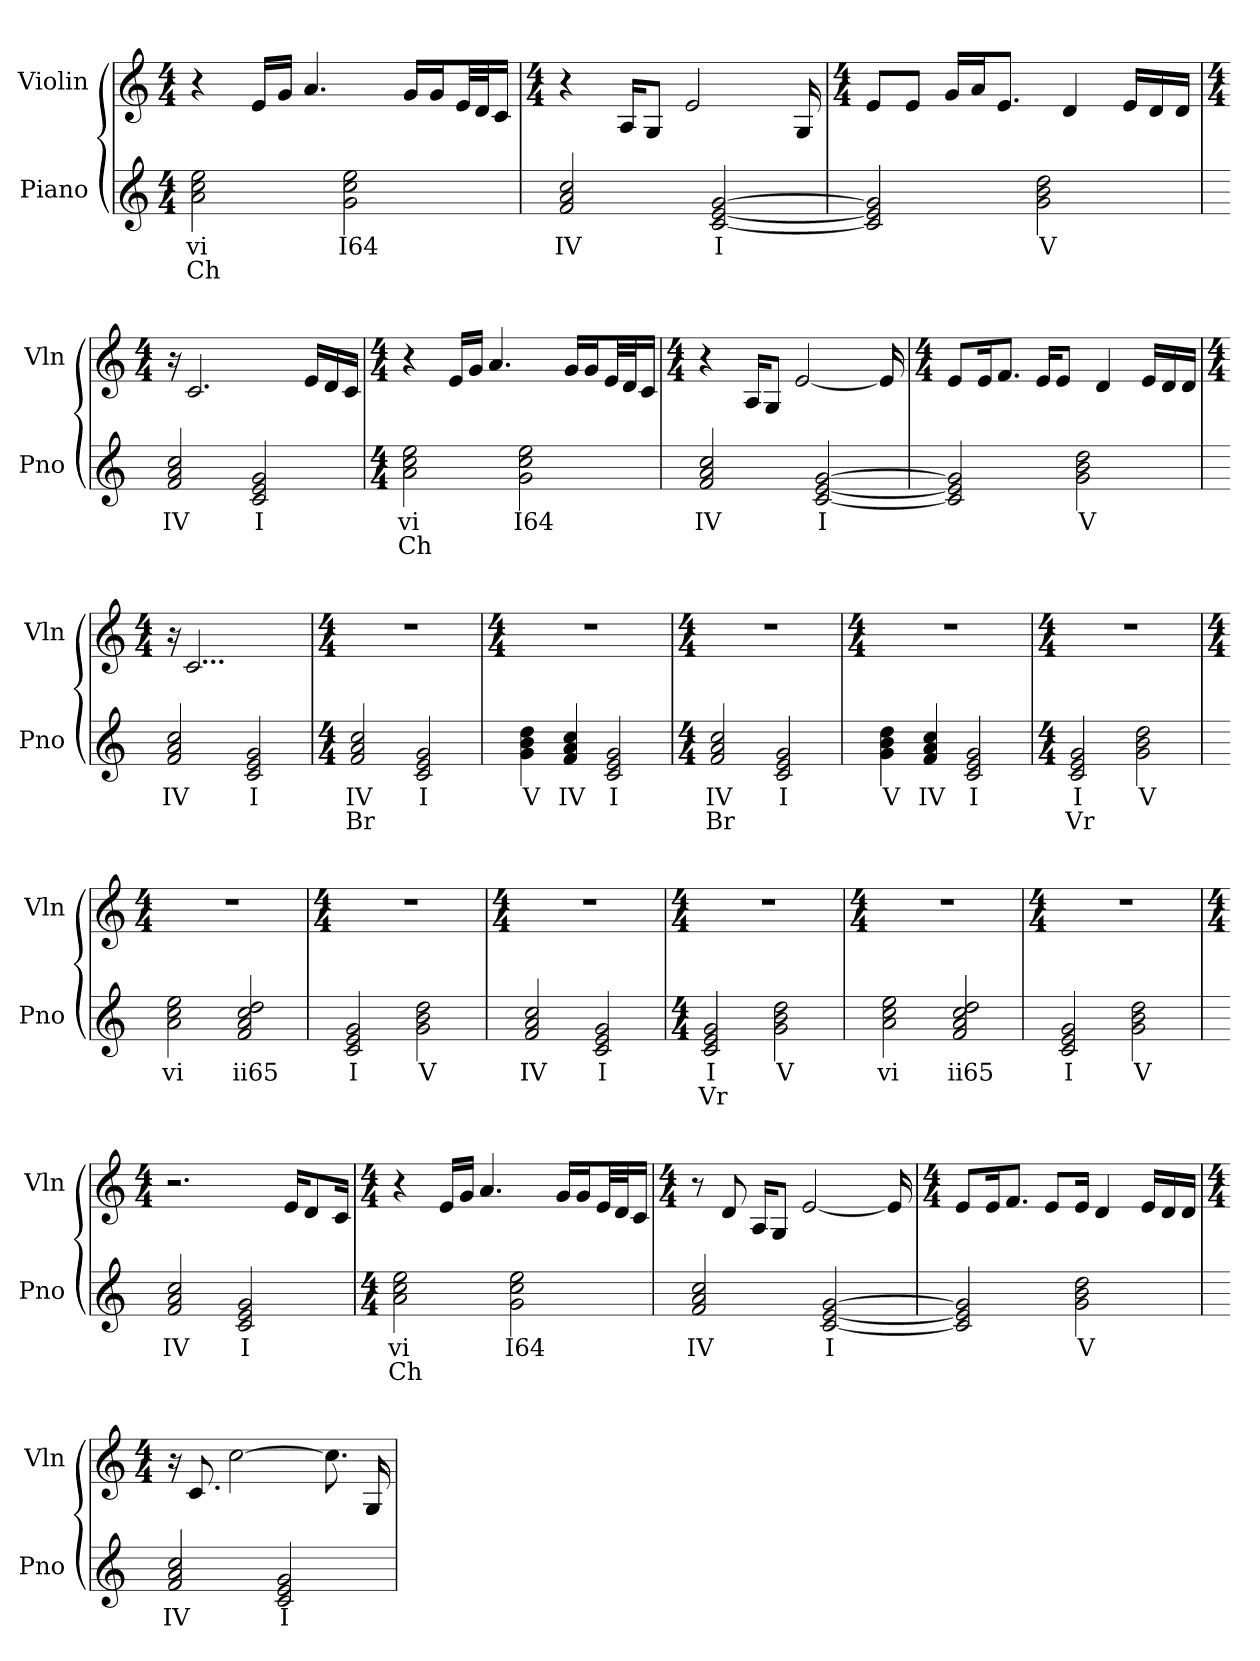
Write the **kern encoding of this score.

**kern	**text	**text	**kern
*part2	*part2	*part2	*part1
*staff2	*staff2	*staff2	*staff1
*I"Piano	*	*	*I"Violin
*I'Pno	*	*	*I'Vln
*k[]	*	*	*
*C:	*	*	*
*M4/4	*	*	*M4/4
=	=	=	=
2a 2cc 2ee	vi	Ch	4r
.	.	.	16eLL
.	.	.	16gJJ
.	.	.	4.a
2g 2cc 2ee	I64	.	.
.	.	.	16gLL
.	.	.	16gJ
.	.	.	32eLL
.	.	.	32dJ
.	.	.	16cJJ
=	=	=	=
*k[]	*	*	*
*C:	*	*	*
*	*	*	*M4/4
2f 2a 2cc	IV	.	4r
.	.	.	16AKL
.	.	.	8GJ
.	.	.	2e
[2c [2e [2g	I	.	.
.	.	.	16G
=	=	=	=
*k[]	*	*	*
*C:	*	*	*
*	*	*	*M4/4
2c] 2e] 2g]	.	.	8eL
.	.	.	8eJ
.	.	.	16gLL
.	.	.	16aJ
.	.	.	8.eJ
2g 2b 2dd	V	.	.
.	.	.	4d
.	.	.	16eLL
.	.	.	16d
.	.	.	16dJJ
=	=	=	=
*k[]	*	*	*
*C:	*	*	*
*	*	*	*M4/4
2f 2a 2cc	IV	.	16r
.	.	.	2.c
2c 2e 2g	I	.	.
.	.	.	16eLL
.	.	.	16d
.	.	.	16cJJ
=	=	=	=
*k[]	*	*	*
*C:	*	*	*
*M4/4	*	*	*M4/4
2a 2cc 2ee	vi	Ch	4r
.	.	.	16eLL
.	.	.	16gJJ
.	.	.	4.a
2g 2cc 2ee	I64	.	.
.	.	.	16gLL
.	.	.	16gJ
.	.	.	32eLL
.	.	.	32dJ
.	.	.	16cJJ
=	=	=	=
*k[]	*	*	*
*C:	*	*	*
*	*	*	*M4/4
2f 2a 2cc	IV	.	4r
.	.	.	16AKL
.	.	.	8GJ
.	.	.	[2e
[2c [2e [2g	I	.	.
.	.	.	16e]
=	=	=	=
*k[]	*	*	*
*C:	*	*	*
*	*	*	*M4/4
2c] 2e] 2g]	.	.	8eL
.	.	.	16eK
.	.	.	8.fJ
.	.	.	16eKL
.	.	.	8eJ
2g 2b 2dd	V	.	.
.	.	.	4d
.	.	.	16eLL
.	.	.	16d
.	.	.	16dJJ
=	=	=	=
*k[]	*	*	*
*C:	*	*	*
*	*	*	*M4/4
2f 2a 2cc	IV	.	16r
.	.	.	2...c
2c 2e 2g	I	.	.
=	=	=	=
*k[]	*	*	*
*C:	*	*	*
*M4/4	*	*	*M4/4
2f 2a 2cc	IV	Br	1r
2c 2e 2g	I	.	.
=	=	=	=
*k[]	*	*	*
*C:	*	*	*
*	*	*	*M4/4
4g 4b 4dd	V	.	1r
4f 4a 4cc	IV	.	.
2c 2e 2g	I	.	.
=	=	=	=
*k[]	*	*	*
*C:	*	*	*
*M4/4	*	*	*M4/4
2f 2a 2cc	IV	Br	1r
2c 2e 2g	I	.	.
=	=	=	=
*k[]	*	*	*
*C:	*	*	*
*	*	*	*M4/4
4g 4b 4dd	V	.	1r
4f 4a 4cc	IV	.	.
2c 2e 2g	I	.	.
=	=	=	=
*k[]	*	*	*
*C:	*	*	*
*M4/4	*	*	*M4/4
2c 2e 2g	I	Vr	1r
2g 2b 2dd	V	.	.
=	=	=	=
*k[]	*	*	*
*C:	*	*	*
*	*	*	*M4/4
2a 2cc 2ee	vi	.	1r
2f 2a 2cc 2dd	ii65	.	.
=	=	=	=
*k[]	*	*	*
*C:	*	*	*
*	*	*	*M4/4
2c 2e 2g	I	.	1r
2g 2b 2dd	V	.	.
=	=	=	=
*k[]	*	*	*
*C:	*	*	*
*	*	*	*M4/4
2f 2a 2cc	IV	.	1r
2c 2e 2g	I	.	.
=	=	=	=
*k[]	*	*	*
*C:	*	*	*
*M4/4	*	*	*M4/4
2c 2e 2g	I	Vr	1r
2g 2b 2dd	V	.	.
=	=	=	=
*k[]	*	*	*
*C:	*	*	*
*	*	*	*M4/4
2a 2cc 2ee	vi	.	1r
2f 2a 2cc 2dd	ii65	.	.
=	=	=	=
*k[]	*	*	*
*C:	*	*	*
*	*	*	*M4/4
2c 2e 2g	I	.	1r
2g 2b 2dd	V	.	.
=	=	=	=
*k[]	*	*	*
*C:	*	*	*
*	*	*	*M4/4
2f 2a 2cc	IV	.	2.r
2c 2e 2g	I	.	.
.	.	.	16eKL
.	.	.	8d
.	.	.	16cJk
=	=	=	=
*k[]	*	*	*
*C:	*	*	*
*M4/4	*	*	*M4/4
2a 2cc 2ee	vi	Ch	4r
.	.	.	16eLL
.	.	.	16gJJ
.	.	.	4.a
2g 2cc 2ee	I64	.	.
.	.	.	16gLL
.	.	.	16gJ
.	.	.	32eLL
.	.	.	32dJ
.	.	.	16cJJ
=	=	=	=
*k[]	*	*	*
*C:	*	*	*
*	*	*	*M4/4
2f 2a 2cc	IV	.	8r
.	.	.	8d
.	.	.	16AKL
.	.	.	8GJ
.	.	.	[2e
[2c [2e [2g	I	.	.
.	.	.	16e]
=	=	=	=
*k[]	*	*	*
*C:	*	*	*
*	*	*	*M4/4
2c] 2e] 2g]	.	.	8eL
.	.	.	16eK
.	.	.	8.fJ
.	.	.	8eL
2g 2b 2dd	V	.	16eJk
.	.	.	4d
.	.	.	16eLL
.	.	.	16d
.	.	.	16dJJ
=	=	=	=
*k[]	*	*	*
*C:	*	*	*
*	*	*	*M4/4
2f 2a 2cc	IV	.	16r
.	.	.	8.c
.	.	.	[2cc
2c 2e 2g	I	.	.
.	.	.	8.cc]
.	.	.	16G
=	=	=	=
*-	*-	*-	*-
